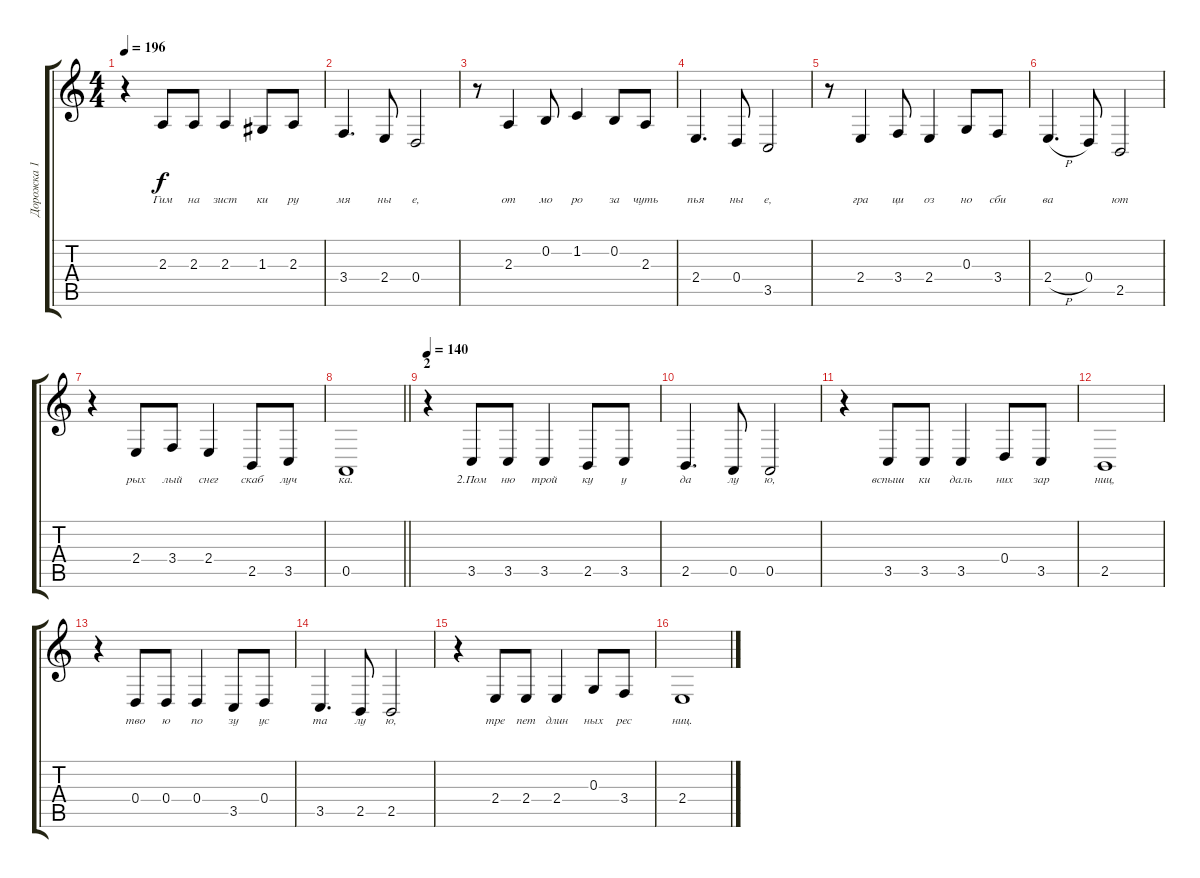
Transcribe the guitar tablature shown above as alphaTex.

\track ("Дорожка 1" "Дорожка 1") {instrument tenorsax}
\staff {score tabs}
\tuning (E4 B3 G3 D3 A2 E2) {hide}
\ts (4 4)
\tempo 196
\clef g2
\ks c
r.4{dy f} 2.3.8{lyrics (0 "Гим") lyrics (1 "") lyrics (2 "") lyrics (3 "") lyrics (4 "")} 2.3.8{lyrics (0 "на") lyrics (1 "") lyrics (2 "") lyrics (3 "") lyrics (4 "")} 2.3.4{lyrics (0 "зист") lyrics (1 "") lyrics (2 "") lyrics (3 "") lyrics (4 "")} 1.3.8{lyrics (0 "ки") lyrics (1 "") lyrics (2 "") lyrics (3 "") lyrics (4 "")} 2.3.8{lyrics (0 "ру") lyrics (1 "") lyrics (2 "") lyrics (3 "") lyrics (4 "")} |
3.4.4{d lyrics (0 "мя") lyrics (1 "") lyrics (2 "") lyrics (3 "") lyrics (4 "")} 2.4.8{lyrics (0 "ны") lyrics (1 "") lyrics (2 "") lyrics (3 "") lyrics (4 "")} 0.4.2{lyrics (0 "е,") lyrics (1 "") lyrics (2 "") lyrics (3 "") lyrics (4 "")} |
r.8 2.3.4{lyrics (0 "от") lyrics (1 "") lyrics (2 "") lyrics (3 "") lyrics (4 "")} 0.2.8{lyrics (0 "мо") lyrics (1 "") lyrics (2 "") lyrics (3 "") lyrics (4 "")} 1.2.4{lyrics (0 "ро") lyrics (1 "") lyrics (2 "") lyrics (3 "") lyrics (4 "")} 0.2.8{lyrics (0 "за") lyrics (1 "") lyrics (2 "") lyrics (3 "") lyrics (4 "")} 2.3.8{lyrics (0 "чуть") lyrics (1 "") lyrics (2 "") lyrics (3 "") lyrics (4 "")} |
2.4.4{d lyrics (0 "пья") lyrics (1 "") lyrics (2 "") lyrics (3 "") lyrics (4 "")} 0.4.8{lyrics (0 "ны") lyrics (1 "") lyrics (2 "") lyrics (3 "") lyrics (4 "")} 3.5.2{lyrics (0 "е,") lyrics (1 "") lyrics (2 "") lyrics (3 "") lyrics (4 "")} |
r.8 2.4.4{lyrics (0 "гра") lyrics (1 "") lyrics (2 "") lyrics (3 "") lyrics (4 "")} 3.4.8{lyrics (0 "ци") lyrics (1 "") lyrics (2 "") lyrics (3 "") lyrics (4 "")} 2.4.4{lyrics (0 "оз") lyrics (1 "") lyrics (2 "") lyrics (3 "") lyrics (4 "")} 0.3.8{lyrics (0 "но") lyrics (1 "") lyrics (2 "") lyrics (3 "") lyrics (4 "")} 3.4.8{lyrics (0 "сби") lyrics (1 "") lyrics (2 "") lyrics (3 "") lyrics (4 "")} |
2.4{h}.4{d lyrics (0 "ва") lyrics (1 "") lyrics (2 "") lyrics (3 "") lyrics (4 "")} 0.4.8{lyrics (0 "") lyrics (1 "") lyrics (2 "") lyrics (3 "") lyrics (4 "")} 2.5.2{lyrics (0 "ют") lyrics (1 "") lyrics (2 "") lyrics (3 "") lyrics (4 "")} |
r.4 2.4.8{lyrics (0 "рых") lyrics (1 "") lyrics (2 "") lyrics (3 "") lyrics (4 "")} 3.4.8{lyrics (0 "лый") lyrics (1 "") lyrics (2 "") lyrics (3 "") lyrics (4 "")} 2.4.4{lyrics (0 "снег") lyrics (1 "") lyrics (2 "") lyrics (3 "") lyrics (4 "")} 2.5.8{lyrics (0 "скаб") lyrics (1 "") lyrics (2 "") lyrics (3 "") lyrics (4 "")} 3.5.8{lyrics (0 "луч") lyrics (1 "") lyrics (2 "") lyrics (3 "") lyrics (4 "")} |
\barLineRight lightlight
0.5.1{lyrics (0 "ка.") lyrics (1 "") lyrics (2 "") lyrics (3 "") lyrics (4 "")} |
\section ("" "2")
\tempo 140
r.4 3.5.8{lyrics (0 "2.Пом") lyrics (1 "") lyrics (2 "") lyrics (3 "") lyrics (4 "")} 3.5.8{lyrics (0 "ню") lyrics (1 "") lyrics (2 "") lyrics (3 "") lyrics (4 "")} 3.5.4{lyrics (0 "трой") lyrics (1 "") lyrics (2 "") lyrics (3 "") lyrics (4 "")} 2.5.8{lyrics (0 "ку") lyrics (1 "") lyrics (2 "") lyrics (3 "") lyrics (4 "")} 3.5.8{lyrics (0 "у") lyrics (1 "") lyrics (2 "") lyrics (3 "") lyrics (4 "")} |
2.5.4{d lyrics (0 "да") lyrics (1 "") lyrics (2 "") lyrics (3 "") lyrics (4 "")} 0.5.8{lyrics (0 "лу") lyrics (1 "") lyrics (2 "") lyrics (3 "") lyrics (4 "")} 0.5.2{lyrics (0 "ю,") lyrics (1 "") lyrics (2 "") lyrics (3 "") lyrics (4 "")} |
r.4 3.5.8{lyrics (0 "вспыш") lyrics (1 "") lyrics (2 "") lyrics (3 "") lyrics (4 "")} 3.5.8{lyrics (0 "ки") lyrics (1 "") lyrics (2 "") lyrics (3 "") lyrics (4 "")} 3.5.4{lyrics (0 "даль") lyrics (1 "") lyrics (2 "") lyrics (3 "") lyrics (4 "")} 0.4.8{lyrics (0 "них") lyrics (1 "") lyrics (2 "") lyrics (3 "") lyrics (4 "")} 3.5.8{lyrics (0 "зар") lyrics (1 "") lyrics (2 "") lyrics (3 "") lyrics (4 "")} |
2.5.1{lyrics (0 "ниц,") lyrics (1 "") lyrics (2 "") lyrics (3 "") lyrics (4 "")} |
r.4 0.4.8{lyrics (0 "тво") lyrics (1 "") lyrics (2 "") lyrics (3 "") lyrics (4 "")} 0.4.8{lyrics (0 "ю") lyrics (1 "") lyrics (2 "") lyrics (3 "") lyrics (4 "")} 0.4.4{lyrics (0 "по") lyrics (1 "") lyrics (2 "") lyrics (3 "") lyrics (4 "")} 3.5.8{lyrics (0 "зу") lyrics (1 "") lyrics (2 "") lyrics (3 "") lyrics (4 "")} 0.4.8{lyrics (0 "ус") lyrics (1 "") lyrics (2 "") lyrics (3 "") lyrics (4 "")} |
3.5.4{d lyrics (0 "та") lyrics (1 "") lyrics (2 "") lyrics (3 "") lyrics (4 "")} 2.5.8{lyrics (0 "лу") lyrics (1 "") lyrics (2 "") lyrics (3 "") lyrics (4 "")} 2.5.2{lyrics (0 "ю,") lyrics (1 "") lyrics (2 "") lyrics (3 "") lyrics (4 "")} |
r.4 2.4.8{lyrics (0 "тре") lyrics (1 "") lyrics (2 "") lyrics (3 "") lyrics (4 "")} 2.4.8{lyrics (0 "пет") lyrics (1 "") lyrics (2 "") lyrics (3 "") lyrics (4 "")} 2.4.4{lyrics (0 "длин") lyrics (1 "") lyrics (2 "") lyrics (3 "") lyrics (4 "")} 0.3.8{lyrics (0 "ных") lyrics (1 "") lyrics (2 "") lyrics (3 "") lyrics (4 "")} 3.4.8{lyrics (0 "рес") lyrics (1 "") lyrics (2 "") lyrics (3 "") lyrics (4 "")} |
2.4.1{lyrics (0 "ниц.") lyrics (1 "") lyrics (2 "") lyrics (3 "") lyrics (4 "")}
